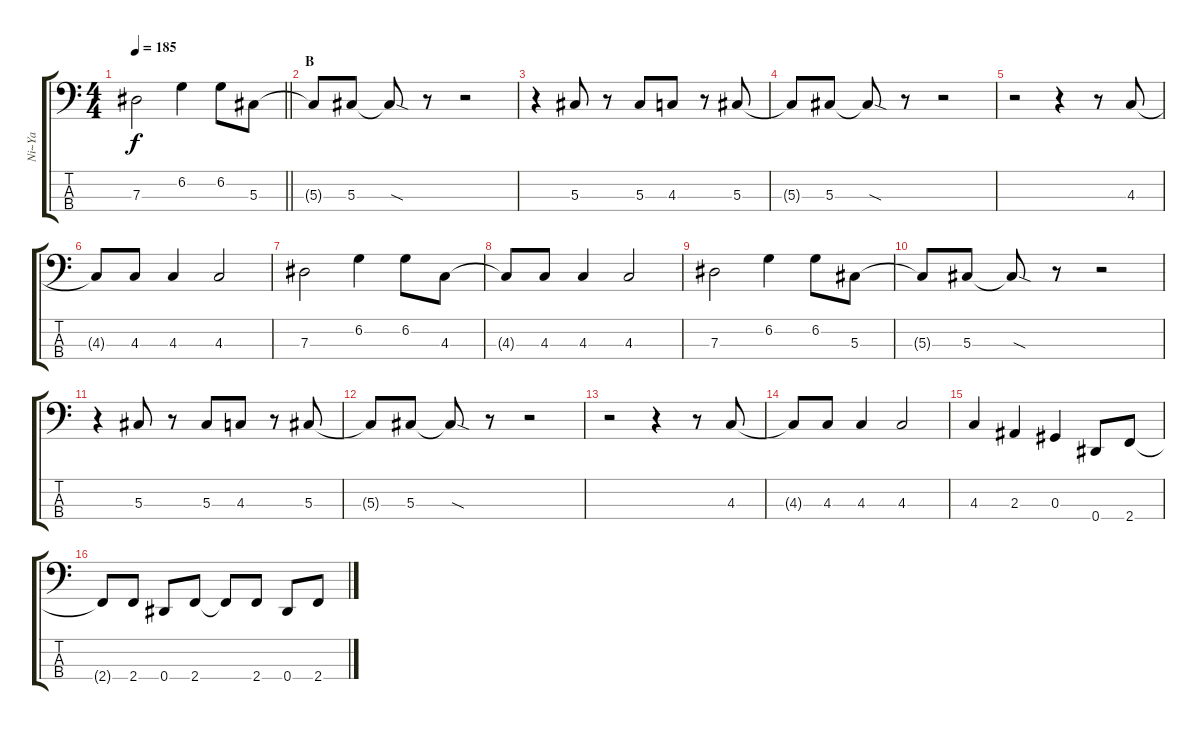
\track ("Ni~Ya" "Ni~Ya") {instrument electricbasspick}
\staff {score tabs}
\tuning (Gb2 Db2 Ab1 Eb1) {hide}
\ts (4 4)
\tempo 185
\clef f4
\barLineRight lightlight
\ks c
7.3.2{dy f} 6.2.4 6.2.8 5.3.8 |
\section ("" "B")
5.3{t}.8 5.3.8 5.3{sod t}.8 r.8 r.2 |
r.4 5.3.8 r.8 5.3.8 4.3.8 r.8 5.3.8 |
5.3{t}.8 5.3.8 5.3{sod t}.8 r.8 r.2 |
r.2 r.4 r.8 4.3.8 |
4.3{t}.8 4.3.8 4.3.4 4.3.2 |
7.3.2 6.2.4 6.2.8 4.3.8 |
4.3{t}.8 4.3.8 4.3.4 4.3.2 |
7.3.2 6.2.4 6.2.8 5.3.8 |
5.3{t}.8 5.3.8 5.3{sod t}.8 r.8 r.2 |
r.4 5.3.8 r.8 5.3.8 4.3.8 r.8 5.3.8 |
5.3{t}.8 5.3.8 5.3{sod t}.8 r.8 r.2 |
r.2 r.4 r.8 4.3.8 |
4.3{t}.8 4.3.8 4.3.4 4.3.2 |
4.3.4 2.3.4 0.3.4 0.4.8 2.4.8 |
2.4{t}.8 2.4.8 0.4.8 2.4.8 2.4{t}.8 2.4.8 0.4.8 2.4.8
